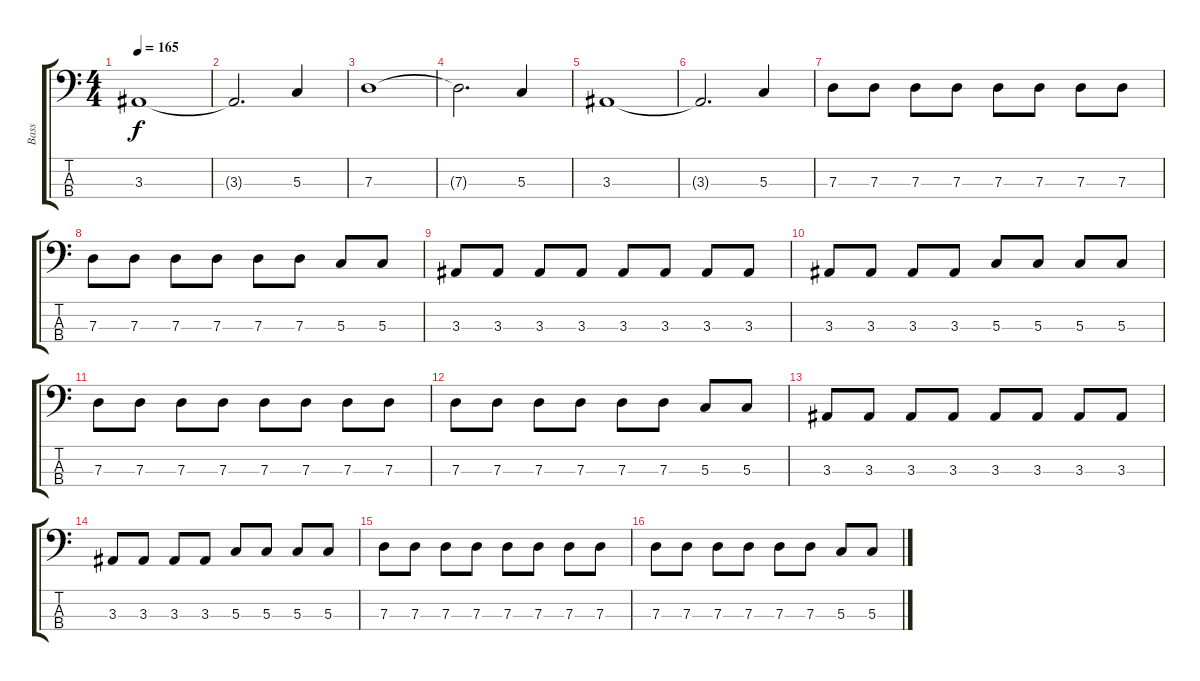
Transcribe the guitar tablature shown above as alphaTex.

\track ("Bass" "Bass") {instrument electricbassfinger}
\staff {score tabs}
\tuning (F2 C2 G1 D1) {hide}
\ts (4 4)
\tempo 165
\clef f4
\ks c
3.3.1{dy f} |
3.3{t}.2{d} 5.3.4 |
7.3.1 |
7.3{t}.2{d} 5.3.4 |
3.3.1 |
3.3{t}.2{d} 5.3.4 |
7.3.8 7.3.8 7.3.8 7.3.8 7.3.8 7.3.8 7.3.8 7.3.8 |
7.3.8 7.3.8 7.3.8 7.3.8 7.3.8 7.3.8 5.3.8 5.3.8 |
3.3.8 3.3.8 3.3.8 3.3.8 3.3.8 3.3.8 3.3.8 3.3.8 |
3.3.8 3.3.8 3.3.8 3.3.8 5.3.8 5.3.8 5.3.8 5.3.8 |
7.3.8 7.3.8 7.3.8 7.3.8 7.3.8 7.3.8 7.3.8 7.3.8 |
7.3.8 7.3.8 7.3.8 7.3.8 7.3.8 7.3.8 5.3.8 5.3.8 |
3.3.8 3.3.8 3.3.8 3.3.8 3.3.8 3.3.8 3.3.8 3.3.8 |
3.3.8 3.3.8 3.3.8 3.3.8 5.3.8 5.3.8 5.3.8 5.3.8 |
7.3.8 7.3.8 7.3.8 7.3.8 7.3.8 7.3.8 7.3.8 7.3.8 |
7.3.8 7.3.8 7.3.8 7.3.8 7.3.8 7.3.8 5.3.8 5.3.8
